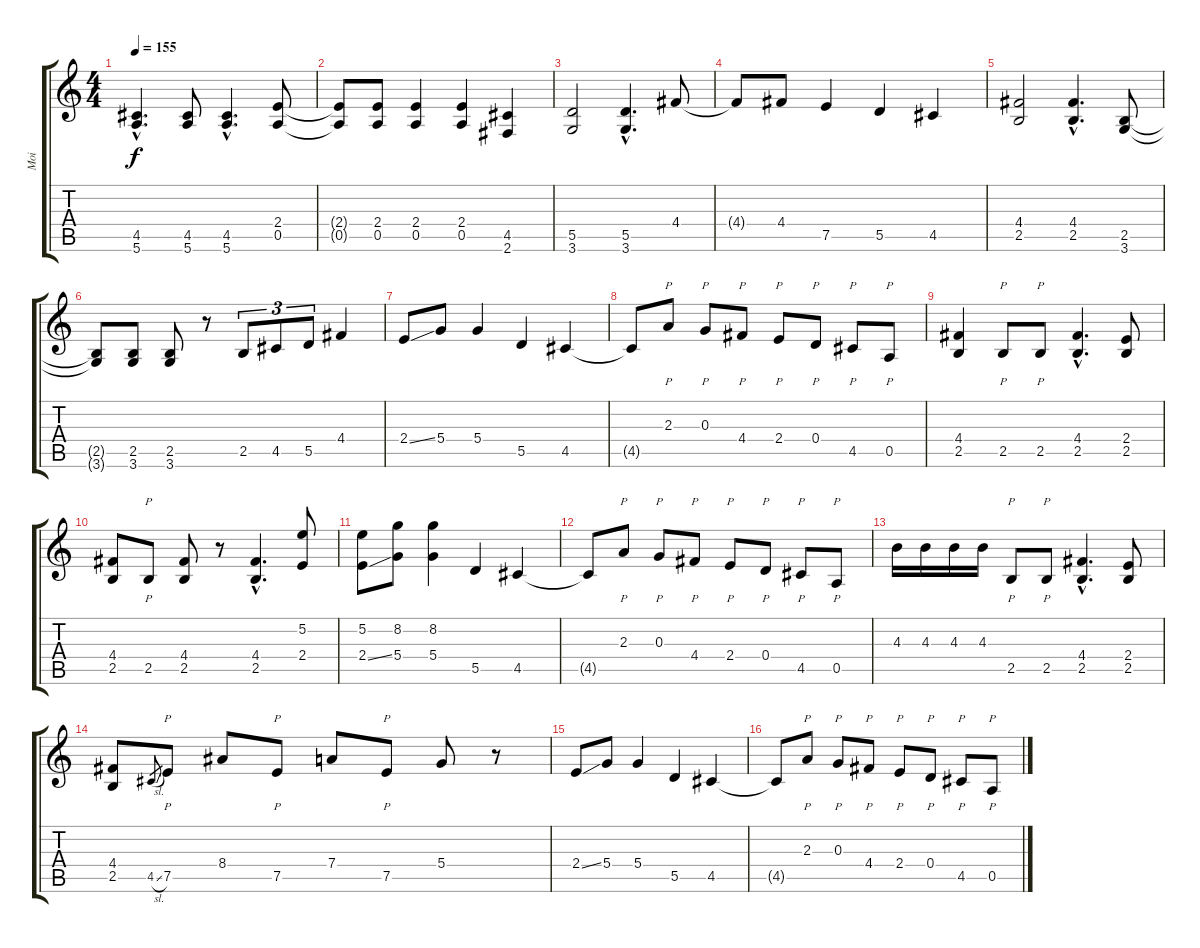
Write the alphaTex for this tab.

\track ("Moi" "Moi") {instrument distortionguitar}
\staff {score tabs}
\tuning (E4 B3 G3 D3 A2 E2) {hide}
\ts (4 4)
\tempo 155
\clef g2
\ks c
(4.5{hac} 5.6{hac}).4{d dy f} (4.5 5.6).8 (4.5{hac} 5.6{hac}).4{d} (2.4 0.5).8 |
(2.4{t} 0.5{t}).8 (2.4 0.5).8 (2.4 0.5).4 (2.4 0.5).4 (4.5 2.6).4 |
(5.5 3.6).2 (5.5{hac} 3.6{hac}).4{d} 4.4.8 |
4.4{t}.8 4.4.8 7.5.4 5.5.4 4.5.4 |
(4.4 2.5).2 (4.4{hac} 2.5{hac}).4{d} (2.5 3.6).8 |
(2.5{t} 3.6{t}).8 (2.5 3.6).8 (2.5 3.6).8 r.8 2.5.8{tu (3 2)} 4.5.8{tu (3 2)} 5.5.8{tu (3 2)} 4.4.4 |
2.4{ss}.8 5.4.8 5.4.4 5.5.4 4.5.4 |
4.5{t}.8 2.3.8{p} 0.3.8{p} 4.4.8{p} 2.4.8{p} 0.4.8{p} 4.5.8{p} 0.5.8{p} |
(4.4 2.5).4 2.5.8{p} 2.5.8{p} (4.4{hac} 2.5{hac}).4{d} (2.4 2.5).8 |
(4.4 2.5).8 2.5.8{p} (4.4 2.5).8 r.8 (4.4{hac} 2.5{hac}).4{d} (5.2 2.4).8 |
(5.2 2.4{ss}).8 (8.2 5.4).8 (8.2 5.4).4 5.5.4 4.5.4 |
4.5{t}.8 2.3.8{p} 0.3.8{p} 4.4.8{p} 2.4.8{p} 0.4.8{p} 4.5.8{p} 0.5.8{p} |
4.3.16 4.3.16 4.3.16 4.3.16 2.5.8{p} 2.5.8{p} (4.4{hac} 2.5{hac}).4{d} (2.4 2.5).8 |
(4.4 2.5).8 4.5{sl}.8{gr} 7.5.8{p} 8.4.8 7.5.8{p} 7.4.8 7.5.8{p} 5.4.8 r.8 |
2.4{ss}.8 5.4.8 5.4.4 5.5.4 4.5.4 |
4.5{t}.8 2.3.8{p} 0.3.8{p} 4.4.8{p} 2.4.8{p} 0.4.8{p} 4.5.8{p} 0.5.8{p}
